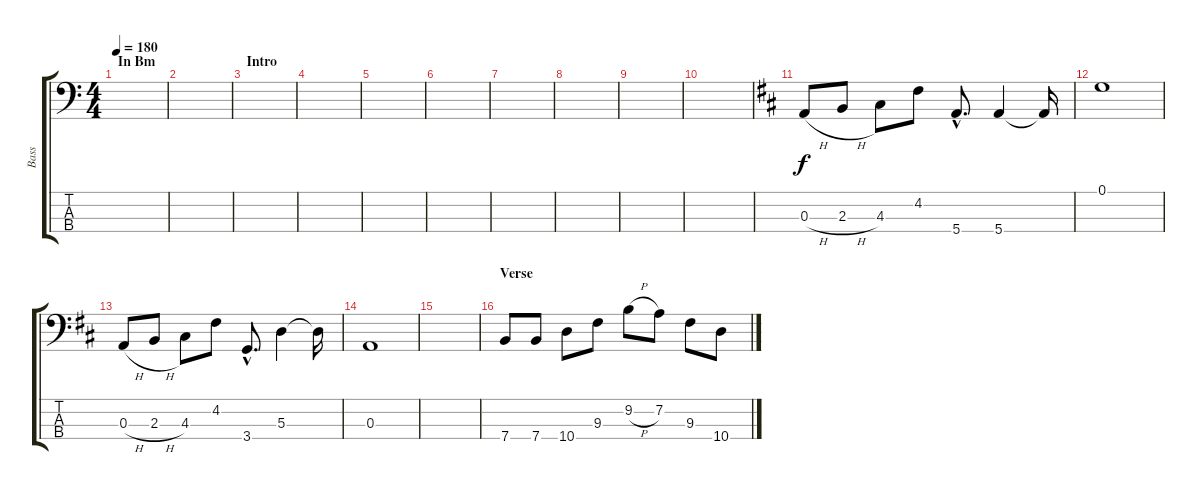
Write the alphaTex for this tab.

\track ("Bass" "Bass") {instrument electricbassfinger}
\staff {score tabs}
\tuning (G2 D2 A1 E1) {hide}
\ts (4 4)
\section ("" "In Bm")
\tempo 180
\clef f4
\ks c
|
|
\section ("" "Intro")
|
|
|
|
|
|
|
|
\ks d
0.3{h}.8 2.3{h}.8 4.3.8 4.2.8 5.4{hac}.8{d} 5.4.4 5.4{t}.16 |
0.1.1 |
0.3{h}.8 2.3{h}.8 4.3.8 4.2.8 3.4{hac}.8{d} 5.3.4 5.3{t}.16 |
0.3.1 |
|
\section ("" "Verse")
7.4.8 7.4.8 10.4.8 9.3.8 9.2{h}.8 7.2.8 9.3.8 10.4.8
